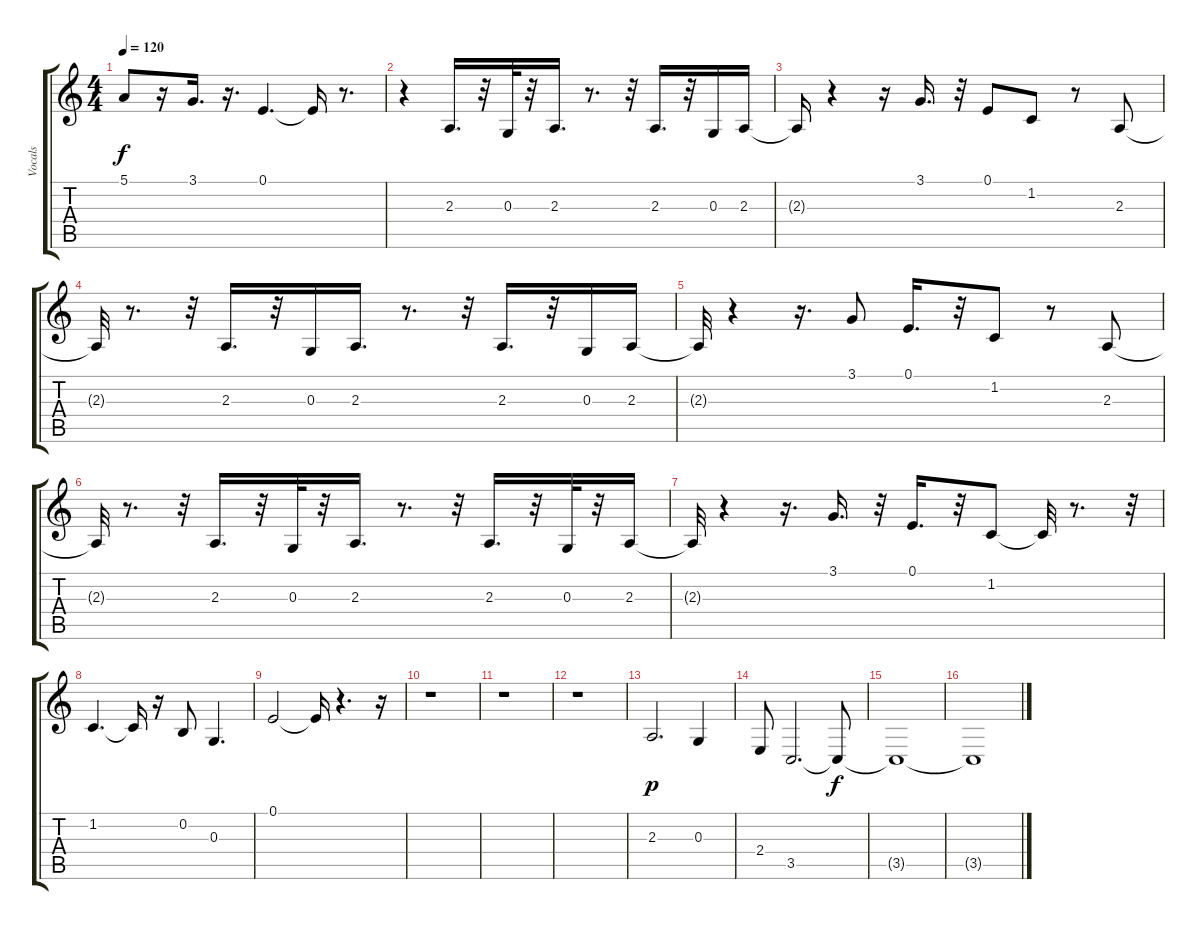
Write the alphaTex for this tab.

\track ("Vocals" "Vocals") {instrument synthbrass1}
\staff {score tabs}
\tuning (E4 B3 G3 D3 A2 E2) {hide}
\ts (4 4)
\tempo 120
\clef g2
\ks c
5.1.8{dy f} r.16 3.1.16{d} r.16{d} 0.1.4{d} 0.1{t}.16 r.8{d} |
r.4 2.3.16{d} r.32 0.3.32 r.32 2.3.16{d} r.8{d} r.32 2.3.16{d} r.32 0.3.16 2.3.16 |
2.3{t}.16 r.4 r.16 3.1.16{d} r.32 0.1.8 1.2.8 r.8 2.3.8 |
2.3{t}.32 r.8{d} r.32 2.3.16{d} r.32 0.3.16 2.3.16{d} r.8{d} r.32 2.3.16{d} r.32 0.3.16 2.3.16 |
2.3{t}.32 r.4 r.16{d} 3.1.8 0.1.16{d} r.32 1.2.8 r.8 2.3.8 |
2.3{t}.32 r.8{d} r.32 2.3.16{d} r.32 0.3.32 r.32 2.3.16{d} r.8{d} r.32 2.3.16{d} r.32 0.3.32 r.32 2.3.16 |
2.3{t}.32 r.4 r.16{d} 3.1.16{d} r.32 0.1.16{d} r.32 1.2.8 1.2{t}.32 r.8{d} r.32 |
1.2.4{d} 1.2{t}.16 r.16 0.2.8 0.3.4{d} |
0.1.2 0.1{t}.16 r.4{d} r.16 |
r.1 |
r.1 |
r.1 |
2.3.2{d dy p} 0.3.4 |
2.4.8 3.5.2{d} 3.5{t}.8{dy f} |
3.5{t}.1 |
3.5{t}.1
